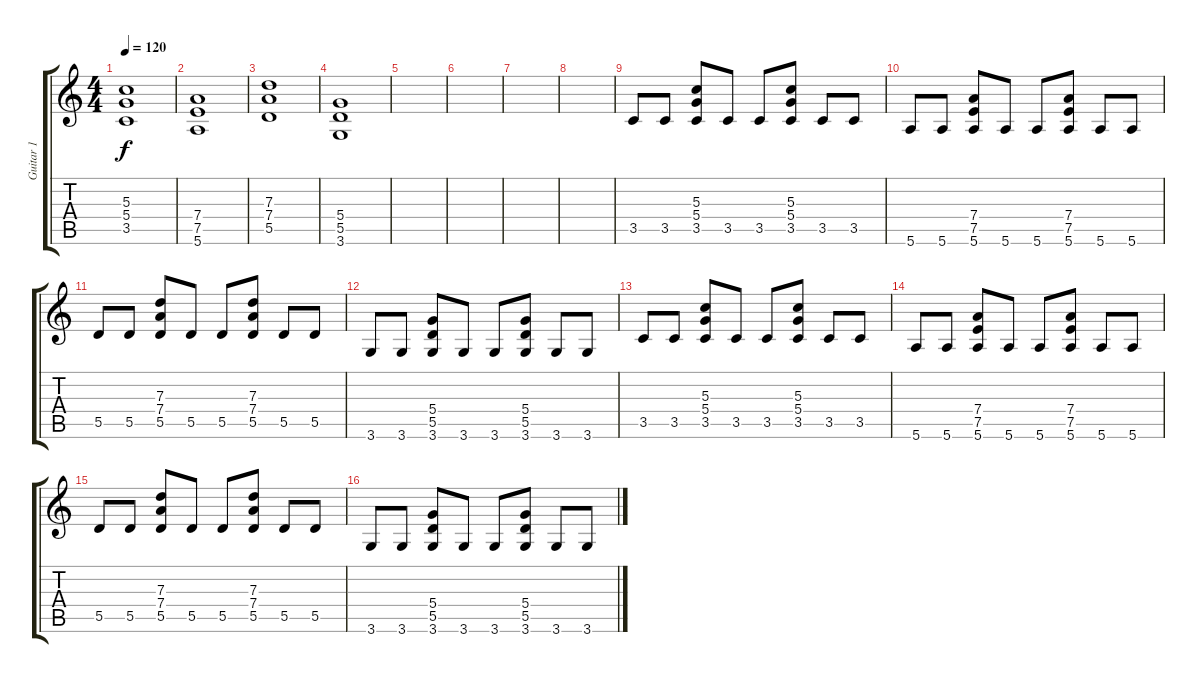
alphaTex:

\track ("Guitar 1" "Guitar 1") {instrument distortionguitar}
\staff {score tabs}
\tuning (E4 B3 G3 D3 A2 E2) {hide}
\ts (4 4)
\tempo 120
\clef g2
\ks c
(5.3 5.4 3.5).1{dy f instrument distortionguitar} |
(7.4 7.5 5.6).1 |
(7.3 7.4 5.5).1 |
(5.4 5.5 3.6).1 |
|
|
|
|
3.5.8 3.5.8 (5.3 5.4 3.5).8 3.5.8 3.5.8 (5.3 5.4 3.5).8 3.5.8 3.5.8 |
5.6.8 5.6.8 (7.4 7.5 5.6).8 5.6.8 5.6.8 (7.4 7.5 5.6).8 5.6.8 5.6.8 |
5.5.8 5.5.8 (7.3 7.4 5.5).8 5.5.8 5.5.8 (7.3 7.4 5.5).8 5.5.8 5.5.8 |
3.6.8 3.6.8 (5.4 5.5 3.6).8 3.6.8 3.6.8 (5.4 5.5 3.6).8 3.6.8 3.6.8 |
3.5.8{volume 10} 3.5.8 (5.3 5.4 3.5).8 3.5.8 3.5.8 (5.3 5.4 3.5).8 3.5.8 3.5.8 |
5.6.8 5.6.8 (7.4 7.5 5.6).8 5.6.8 5.6.8 (7.4 7.5 5.6).8 5.6.8 5.6.8 |
5.5.8 5.5.8 (7.3 7.4 5.5).8 5.5.8 5.5.8 (7.3 7.4 5.5).8 5.5.8 5.5.8 |
3.6.8 3.6.8 (5.4 5.5 3.6).8 3.6.8 3.6.8 (5.4 5.5 3.6).8 3.6.8 3.6.8
